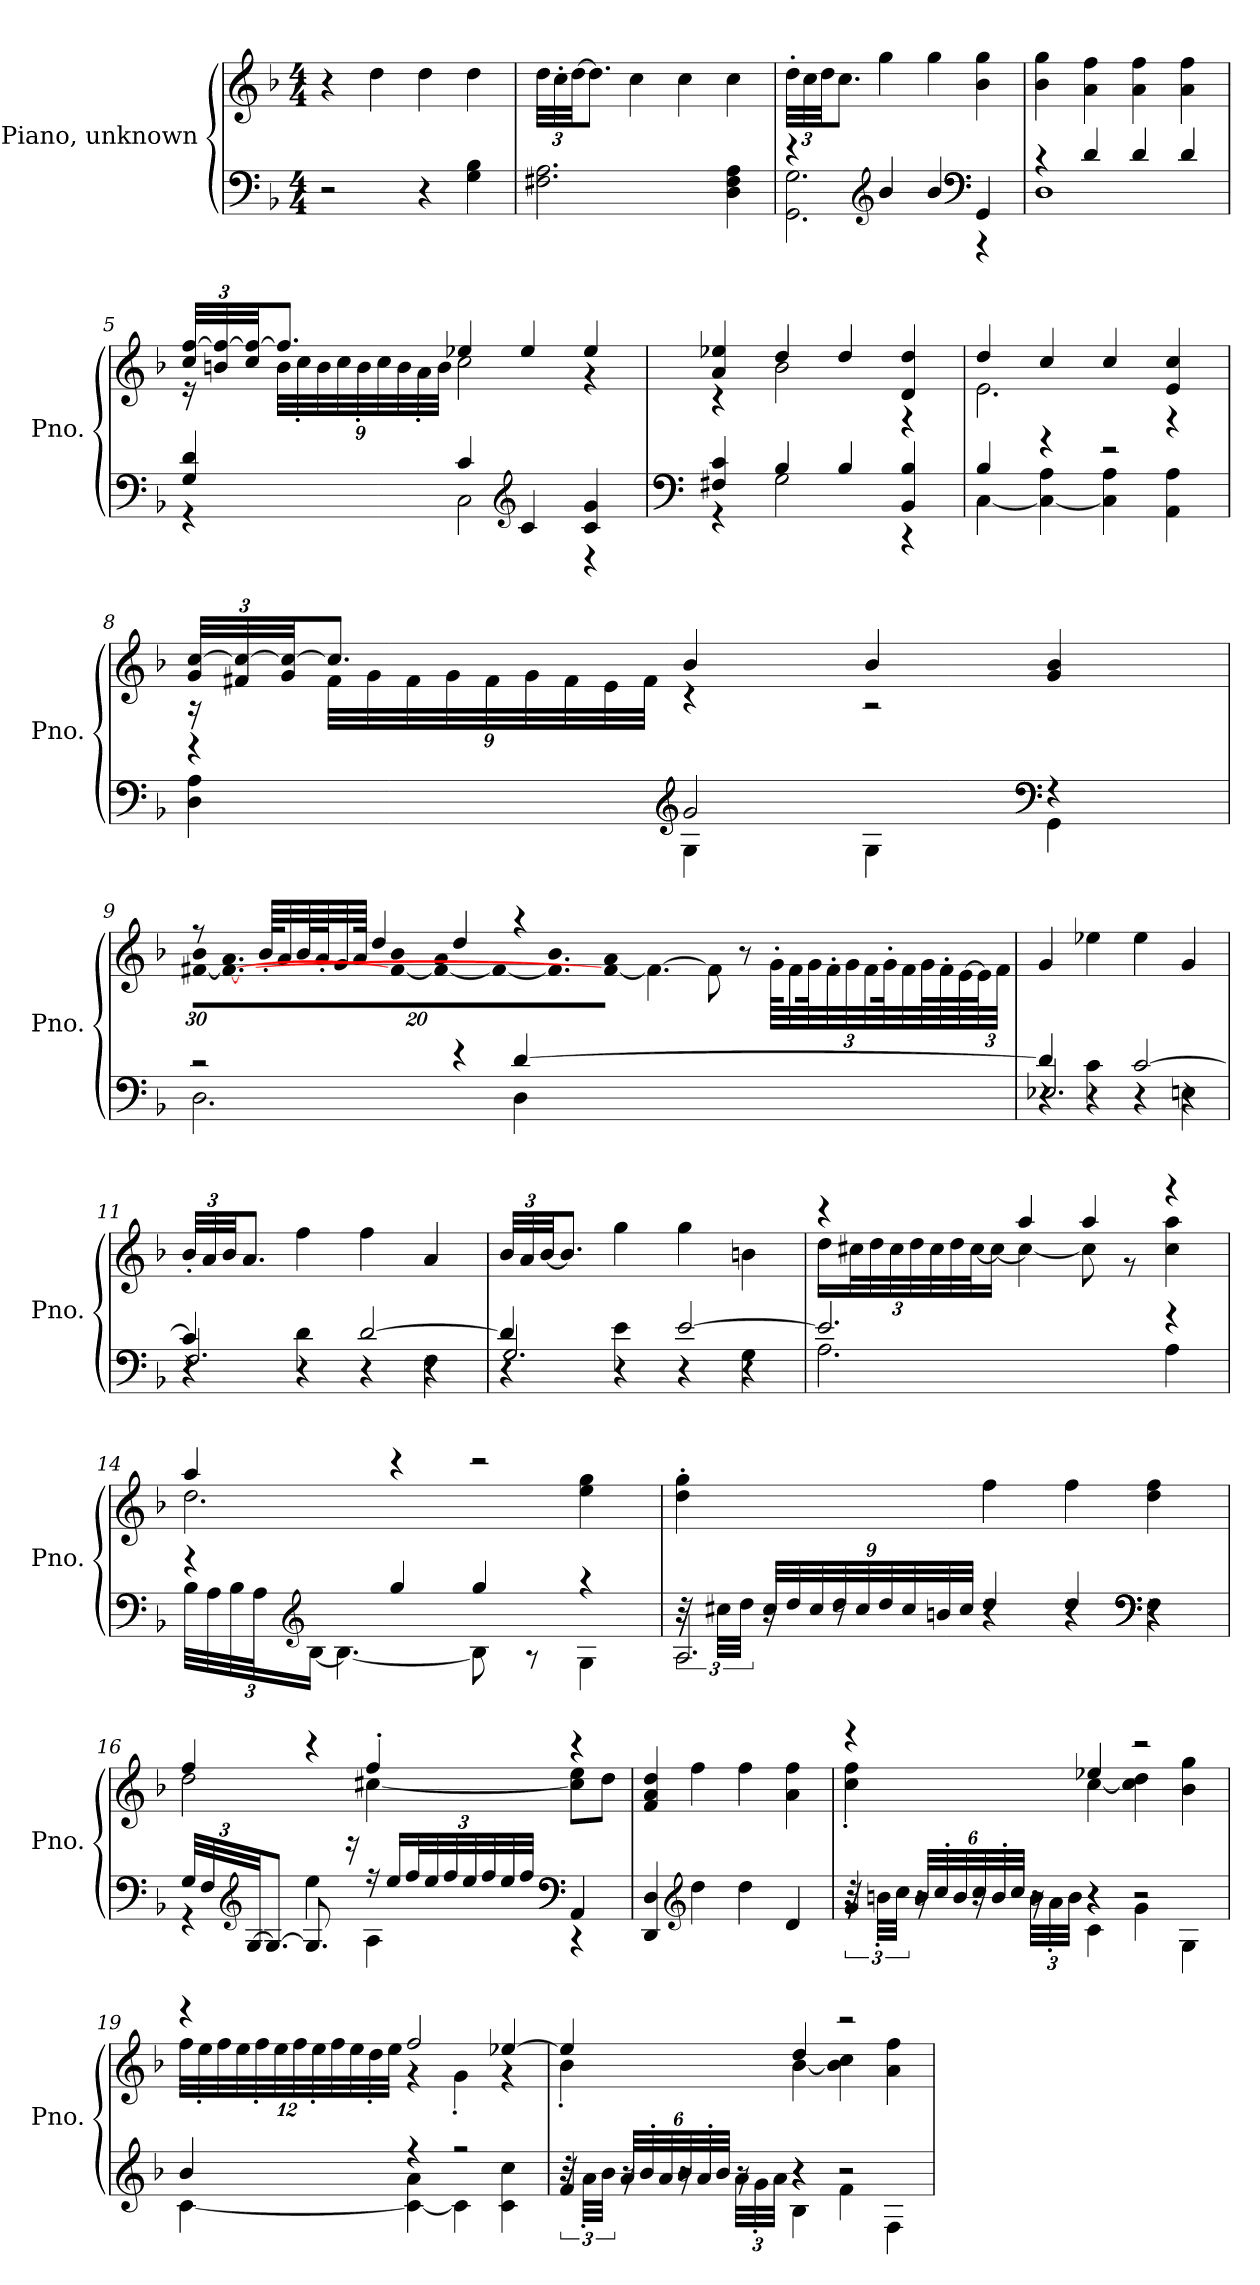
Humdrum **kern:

**kern	**kern
*part1	*part1
*staff2	*staff1
*I"Piano, unknown	*
*I'Pno.	*
*clefF4	*clefG2
*k[b-]	*k[b-]
*M4/4	*M4/4
*MM120	*MM120
=1	=1
2r	4r
.	4dd\
4r	4dd\
4G\ 4B-\	4dd\
=2	=2
*	*Xbrackettup
2.F#X\ 2.A\	48dd\LLL
.	48cc'\
.	[48dd\JJ
.	8.dd\J]
.	4cc\
.	4cc\
4D\ 4F#\ 4A\	4cc\
=3	=3
*^	*
4r	2.GG\ 2.G\	48dd'\LLL
.	.	48cc\
.	.	48dd\JJ
.	.	8.cc\J
*clefG2	*	*
4b-/	.	4gg\
4b-/	.	4gg\
*clefF4	*	*
4GG/	4r	4b-\ 4gg\
=4	=4	=4
4r	1D	4b-\ 4gg\
4d/	.	4a\ 4ff\
4d/	.	4a\ 4ff\
4d/	.	4a\ 4ff\
!!LO:LB:g=z
=5	=5	=5
*	*	*^
4G/ 4d/	4r	48cc/ [48ff/LLL	16r
.	.	48bn/ 48ff/_	.
.	.	48cc/ 48ff/_JJ	.
.	.	8.ff/J]	48b\LLL
.	.	.	48cc'\
.	.	.	48b\
.	.	.	48cc\
.	.	.	48b'\
.	.	.	48cc\
.	.	.	48b\
.	.	.	48a'\
.	.	.	48b\JJJ
4c/	2C\	4ee-X/	2cc\
*clefG2	*	*	*
4c/	.	4ee-/	.
4c/ 4g/	4r	4ee-/	4r
=6	=6	=6	=6
*clefF4	*	*	*
4F#X/ 4c/	4r	4a/ 4ee-X/	4r
4B-/	2G\	4dd/	2b-\
4B-/	.	4dd/	.
4BB-/ 4B-/	4r	4d/ 4dd/	4r
=7	=7	=7	=7
4B-/	[4C\	4dd/	2.e\
4r	4C\_ 4A\	4cc/	.
2r	4C\] 4A\	4cc/	.
.	4AA\ 4A\	4e/ 4cc/	4r
!!LO:LB:g=z	!!
=8	=8	=8	=8
4r	4D\ 4A\	48g/ [48cc/LLL	16r
.	.	48f#X/ 48cc/_	.
.	.	48g/ 48cc/_JJ	.
.	.	8.cc/J]	48f#\LLL
.	.	.	48g\
.	.	.	48f#\
.	.	.	48g\
.	.	.	48f#\
.	.	.	48g\
.	.	.	48f#\
.	.	.	48e\
.	.	.	48f#\JJJ
*clefG2	*	*	*
2g/	4G\	4b-/	4r
.	4G\	4b-/	2r
*clefF4	*	*	*
4r	4GG\	4g/ 4b-/	.
!!LO:LB:g=z	!!
=9	=9	=9	=9
!	!	!	!LO:N:vis=64
2r	2.D\	8r	[960%17f#X\ 960%17b-\LLLL
!	!	!	!LO:N:vis=64.
.	.	.	640%17f#\_ 640%17a\
.	.	.	1920ryy
!	!	!	!LO:N:vis=64
.	.	.	960%17f#\_ 960%17b-\
!	!	!	!LO:N:vis=256
.	.	.	1920%17f#\_ 1920%17a\L
!	!	!	!LO:N:vis=256
.	.	.	1920%17f#\J_
!	!	!	!LO:N:vis=64.
.	.	.	640%17f#\_ 640%17b-\
.	.	.	1920ryy
!	!	!	!LO:N:vis=64
.	.	.	960%17f#\_ 960%17a\JJJJ
.	.	64b-'/KLLL	4.f#\_
.	.	32a/	.
.	.	64b-/L	.
.	.	64a'/J	.
.	.	32g/	.
.	.	64a/JJJk	.
.	.	4dd/	.
4r	.	4dd/	8f#\]
.	.	.	8r
[4d/	4D\	4r	64g'\KLLL
.	.	.	32f#\
.	.	.	64g\K
.	.	.	48f#'\
.	.	.	48g\
.	.	.	48f#\
.	.	.	64g'\K
.	.	.	32f#\
.	.	.	64g\L
.	.	.	64f#'\
.	.	.	[64e\
.	.	.	96e\J]
.	.	.	48f#\JJJ
*	*	*v	*v
=10	=10	=10
*	*^	*
4d/]	4r	2.E-X/	4g/
4r	4c\	.	4ee-X\
[2c/	4r	.	4ee-\
.	4En\	4r	4g/
!!LO:LB:g=z
=11	=11	=11	=11
4c/]	4r	2.F/	48b-'/LLL
.	.	.	48a/
.	.	.	48b-/JJ
.	.	.	8.a/J
4r	4d\	.	4ff\
[2d/	4r	.	4ff\
.	4F\	4r	4a/
=12	=12	=12	=12
4d/]	4r	2.G/	48b-/LLL
.	.	.	48a/
.	.	.	[48b-/JJ
.	.	.	8.b-/J]
4r	4e\	.	4gg\
[2e/	4r	.	4gg\
.	4G\	4r	4bn\
*	*v	*v	*
=13	=13	=13
*	*	*^
2.e/]	2.A\	4r	24dd\LL
.	.	.	48cc#X\L
.	.	.	48dd\
.	.	.	48cc#\
.	.	.	48dd\
.	.	.	48cc#\
.	.	.	48dd\
.	.	.	[48cc#\J
.	.	.	16cc#\JJ_
.	.	4aa/	4cc#\_
.	.	4aa/	8cc#\]
.	.	.	8r
4r	4A\	4r	4cc#\ 4aa\
!!LO:LB:g=z	!!
=14	=14	=14	=14
*	*Xbrackettup	*	*
4r	48B-\LLL	4aa/	2.dd\
.	48A\	.	.
.	48B-\	.	.
.	48A\J	.	.
*clefG2	*	*	*
.	[24B-\JJ	.	.
.	4.B-\_	.	.
4gg/	.	4r	.
4gg/	8B-\]	2r	.
.	8r	.	.
4r	4G\	.	4ee\ 4gg\
*	*	*v	*v
=15	=15	=15
*	*brackettup	*
*	*^	*
16r	48r	2.A/	4dd\' 4gg\'
.	48cc#X\LLL	.	.
.	48dd\JJJ	.	.
*Xbrackettup	*	*	*
48cc#/LLL	16r	.	.
48dd/	.	.	.
48cc#/	.	.	.
48dd/	8r	.	.
48cc#/	.	.	.
48dd/	.	.	.
48cc#/	.	.	.
48bn/	.	.	.
48cc#/JJJ	.	.	.
4dd/	4r	.	4ff\
4dd/	4r	.	4ff\
*clefF4	*	*	*
4r	4F\	4r	4dd\ 4ff\
*	*v	*v	*
!!LO:PB:g=z
=16	=16	=16
*	*	*^
48G/LLL	4r	4ff/	2dd\
48F/	.	.	.
*clefG2	*	*	*
[48G/JJ	.	.	.
8.G/J_	.	.	.
8.G/]	4ee\	4r	.
16r	.	.	.
16r	4A\	4ff'/	[4cc#X\
24ee/LL	.	.	.
48ff/L	.	.	.
48ee/	.	.	.
48ff/	.	.	.
48ee/	.	.	.
48ff/	.	.	.
48ee/	.	.	.
48ff/JJJ	.	.	.
*clefF4	*	*	*
4AA/	4r	4r	8cc#\] 8ee\L
.	.	.	8dd\J
*v	*v	*	*
*	*v	*v
=17	=17
4DD/ 4D/	4f/ 4a/ 4dd/
*clefG2	*
4dd\	4ff\
4dd\	4ff\
4d/	4a\ 4ff\
=18	=18
*^	*
*	*brackettup	*
*	*^	*^
16r	48r	4g/	4r	4cc\' 4ff\'
.	48bn'\LLL	.	.	.
.	48cc\JJJ	.	.	.
*Xbrackettup	*	*	*	*
48b/LLL	16r	.	.	.
48cc'/	.	.	.	.
48b/	.	.	.	.
48cc/	16r	.	.	.
48b'/	.	.	.	.
48cc/JJJ	.	.	.	.
16r	48b\LLL	.	.	.
.	48a'\	.	.	.
.	48b\JJJ	.	.	.
4r	4c\	4r	4ee-X/	[4cc\
2r	4g\	2r	2r	4cc\] 4dd\
.	4G\	.	.	4b-\ 4gg\
*	*v	*v	*	*
!!LO:LB:g=z	!!
=19	=19	=19	=19
4b-/	[4c\	4r	48ff\LLL
.	.	.	48ee'\
.	.	.	48ff\
.	.	.	48ee\
.	.	.	48ff'\
.	.	.	48ee\
.	.	.	48ff\
.	.	.	48ee'\
.	.	.	48ff\
.	.	.	48ee\
.	.	.	48dd'\
.	.	.	48ee\JJJ
4r	4c\_ 4a\	2ff/	4r
2r	4c\]	.	4g'\
.	4c\ 4cc\	[4ee-X/	4r
=20	=20	=20	=20
*	*brackettup	*	*
*	*^	*	*
16r	48r	4f/	4ee-/]	4b-'\
.	48a'\LLL	.	.	.
.	48b-\JJJ	.	.	.
*Xbrackettup	*	*	*	*
48a/LLL	16r	.	.	.
48b-'/	.	.	.	.
48a/	.	.	.	.
48b-/	16r	.	.	.
48a'/	.	.	.	.
48b-/JJJ	.	.	.	.
16r	48a\LLL	.	.	.
.	48g'\	.	.	.
.	48a\JJJ	.	.	.
4r	4B-\	4r	4dd/	[4b-\
2r	4f\	2r	2r	4b-\] 4cc\
.	4F\	.	.	4a\ 4ff\
*v	*v	*v	*	*
*	*v	*v
=	=
*-	*-
